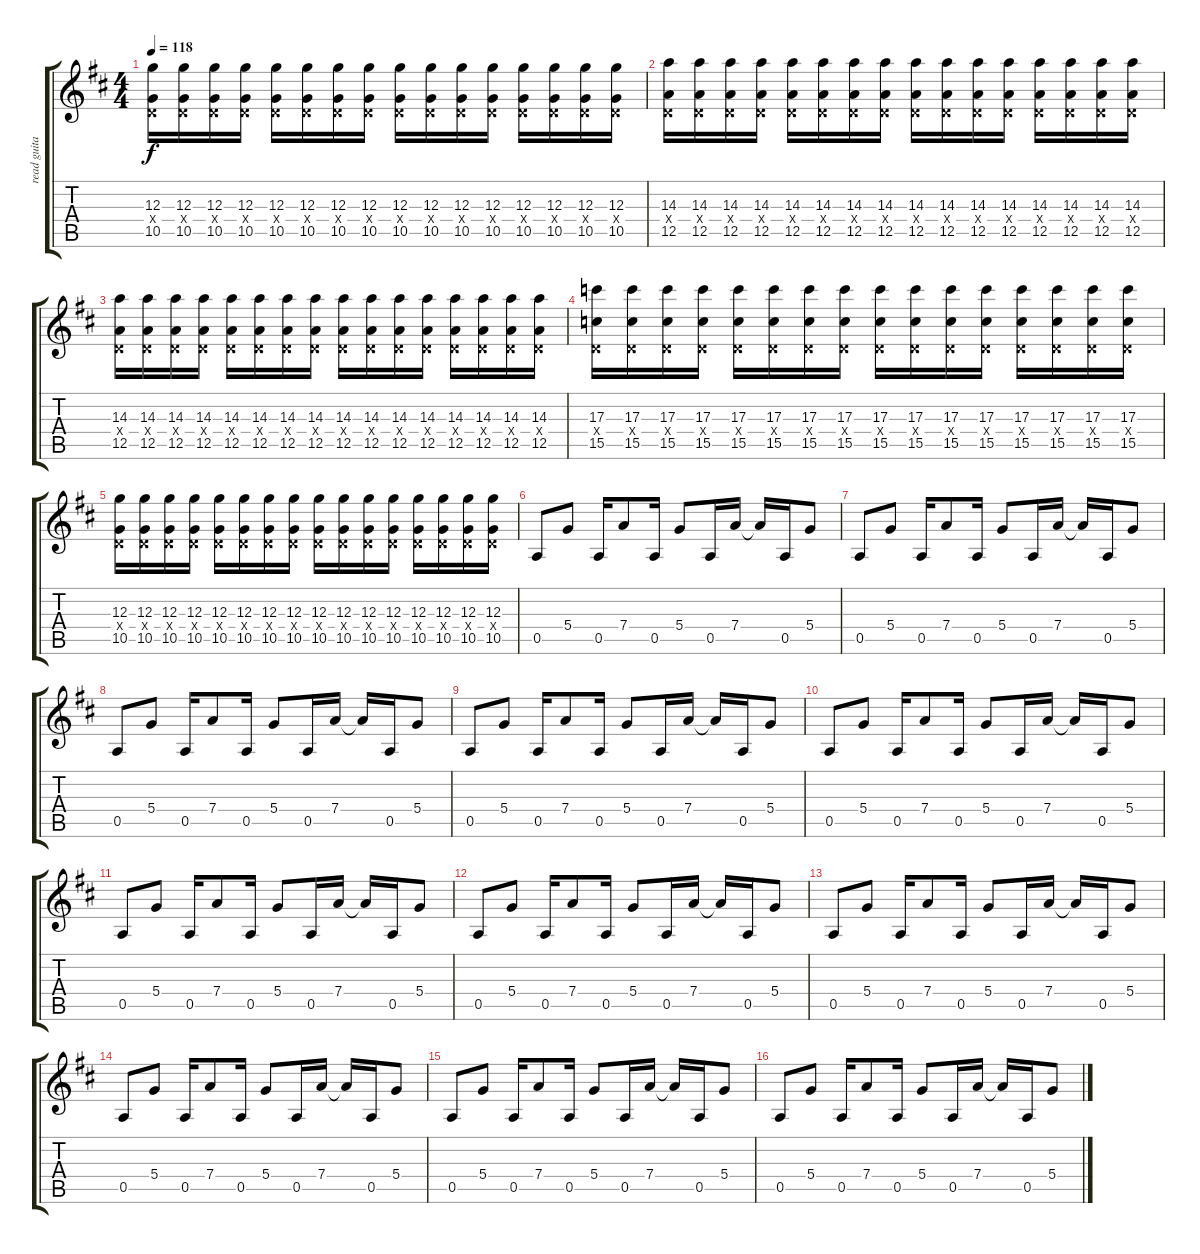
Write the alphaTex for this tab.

\track ("read guitar" "read guita") {instrument overdrivenguitar}
\staff {score tabs}
\tuning (E4 B3 G3 D3 A2 E2) {hide}
\ts (4 4)
\tempo 118
\clef g2
\ks d
(12.3 0.4{x} 10.5).16{dy f} (12.3 0.4{x} 10.5).16 (12.3 0.4{x} 10.5).16 (12.3 0.4{x} 10.5).16 (12.3 0.4{x} 10.5).16 (12.3 0.4{x} 10.5).16 (12.3 0.4{x} 10.5).16 (12.3 0.4{x} 10.5).16 (12.3 0.4{x} 10.5).16 (12.3 0.4{x} 10.5).16 (12.3 0.4{x} 10.5).16 (12.3 0.4{x} 10.5).16 (12.3 0.4{x} 10.5).16 (12.3 0.4{x} 10.5).16 (12.3 0.4{x} 10.5).16 (12.3 0.4{x} 10.5).16 |
(14.3 0.4{x} 12.5).16 (14.3 0.4{x} 12.5).16 (14.3 0.4{x} 12.5).16 (14.3 0.4{x} 12.5).16 (14.3 0.4{x} 12.5).16 (14.3 0.4{x} 12.5).16 (14.3 0.4{x} 12.5).16 (14.3 0.4{x} 12.5).16 (14.3 0.4{x} 12.5).16 (14.3 0.4{x} 12.5).16 (14.3 0.4{x} 12.5).16 (14.3 0.4{x} 12.5).16 (14.3 0.4{x} 12.5).16 (14.3 0.4{x} 12.5).16 (14.3 0.4{x} 12.5).16 (14.3 0.4{x} 12.5).16 |
(14.3 0.4{x} 12.5).16 (14.3 0.4{x} 12.5).16 (14.3 0.4{x} 12.5).16 (14.3 0.4{x} 12.5).16 (14.3 0.4{x} 12.5).16 (14.3 0.4{x} 12.5).16 (14.3 0.4{x} 12.5).16 (14.3 0.4{x} 12.5).16 (14.3 0.4{x} 12.5).16 (14.3 0.4{x} 12.5).16 (14.3 0.4{x} 12.5).16 (14.3 0.4{x} 12.5).16 (14.3 0.4{x} 12.5).16 (14.3 0.4{x} 12.5).16 (14.3 0.4{x} 12.5).16 (14.3 0.4{x} 12.5).16 |
(17.3 0.4{x} 15.5).16 (17.3 0.4{x} 15.5).16 (17.3 0.4{x} 15.5).16 (17.3 0.4{x} 15.5).16 (17.3 0.4{x} 15.5).16 (17.3 0.4{x} 15.5).16 (17.3 0.4{x} 15.5).16 (17.3 0.4{x} 15.5).16 (17.3 0.4{x} 15.5).16 (17.3 0.4{x} 15.5).16 (17.3 0.4{x} 15.5).16 (17.3 0.4{x} 15.5).16 (17.3 0.4{x} 15.5).16 (17.3 0.4{x} 15.5).16 (17.3 0.4{x} 15.5).16 (17.3 0.4{x} 15.5).16 |
(12.3 0.4{x} 10.5).16 (12.3 0.4{x} 10.5).16 (12.3 0.4{x} 10.5).16 (12.3 0.4{x} 10.5).16 (12.3 0.4{x} 10.5).16 (12.3 0.4{x} 10.5).16 (12.3 0.4{x} 10.5).16 (12.3 0.4{x} 10.5).16 (12.3 0.4{x} 10.5).16 (12.3 0.4{x} 10.5).16 (12.3 0.4{x} 10.5).16 (12.3 0.4{x} 10.5).16 (12.3 0.4{x} 10.5).16 (12.3 0.4{x} 10.5).16 (12.3 0.4{x} 10.5).16 (12.3 0.4{x} 10.5).16 |
0.5.8 5.4.8 0.5.16 7.4.8 0.5.16 5.4.8 0.5.16 7.4.16 7.4{t}.16 0.5.16 5.4.8 |
0.5.8 5.4.8 0.5.16 7.4.8 0.5.16 5.4.8 0.5.16 7.4.16 7.4{t}.16 0.5.16 5.4.8 |
0.5.8 5.4.8 0.5.16 7.4.8 0.5.16 5.4.8 0.5.16 7.4.16 7.4{t}.16 0.5.16 5.4.8 |
0.5.8 5.4.8 0.5.16 7.4.8 0.5.16 5.4.8 0.5.16 7.4.16 7.4{t}.16 0.5.16 5.4.8 |
0.5.8 5.4.8 0.5.16 7.4.8 0.5.16 5.4.8 0.5.16 7.4.16 7.4{t}.16 0.5.16 5.4.8 |
0.5.8 5.4.8 0.5.16 7.4.8 0.5.16 5.4.8 0.5.16 7.4.16 7.4{t}.16 0.5.16 5.4.8 |
0.5.8 5.4.8 0.5.16 7.4.8 0.5.16 5.4.8 0.5.16 7.4.16 7.4{t}.16 0.5.16 5.4.8 |
0.5.8 5.4.8 0.5.16 7.4.8 0.5.16 5.4.8 0.5.16 7.4.16 7.4{t}.16 0.5.16 5.4.8 |
0.5.8 5.4.8 0.5.16 7.4.8 0.5.16 5.4.8 0.5.16 7.4.16 7.4{t}.16 0.5.16 5.4.8 |
0.5.8 5.4.8 0.5.16 7.4.8 0.5.16 5.4.8 0.5.16 7.4.16 7.4{t}.16 0.5.16 5.4.8 |
0.5.8 5.4.8 0.5.16 7.4.8 0.5.16 5.4.8 0.5.16 7.4.16 7.4{t}.16 0.5.16 5.4.8
